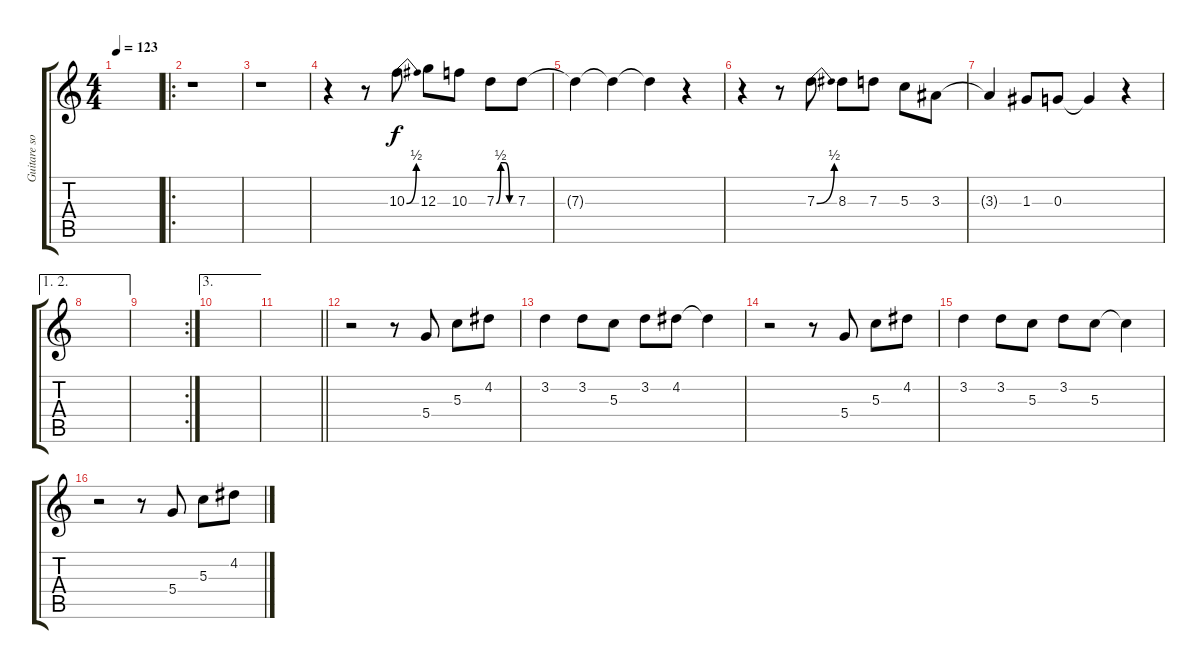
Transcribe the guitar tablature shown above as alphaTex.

\track ("Guitare solo" "Guitare so") {instrument acousticguitarnylon}
\staff {score tabs}
\tuning (E4 B3 G3 D3 A2 E2) {hide}
\ts (4 4)
\tempo 123
\clef g2
\ks c
|
\ro
r.1 |
r.1 |
r.4 r.8 10.3{be (bend 0 0 60 2)}.8 12.3.8 10.3.8 7.3{be (custom 0 0 15 2 30 2 45 0 60 0)}.8 7.3.8 |
7.3{t}.4 7.3{t}.4 7.3{t}.4 r.4 |
r.4 r.8 7.3{be (bend 0 0 60 2)}.8 8.3.8 7.3.8 5.3.8 3.3.8 |
3.3{t}.4 1.3.8 0.3.8 0.3{t}.4 r.4 |
\ae (1 2)
|
\rc 2
|
\ae 3
|
\barLineRight lightlight
|
r.2 r.8 5.4.8 5.3.8 4.2.8 |
3.2.4 3.2.8 5.3.8 3.2.8 4.2.8 4.2{t}.4 |
r.2 r.8 5.4.8 5.3.8 4.2.8 |
3.2.4 3.2.8 5.3.8 3.2.8 5.3.8 5.3{t}.4 |
r.2 r.8 5.4.8 5.3.8 4.2.8
